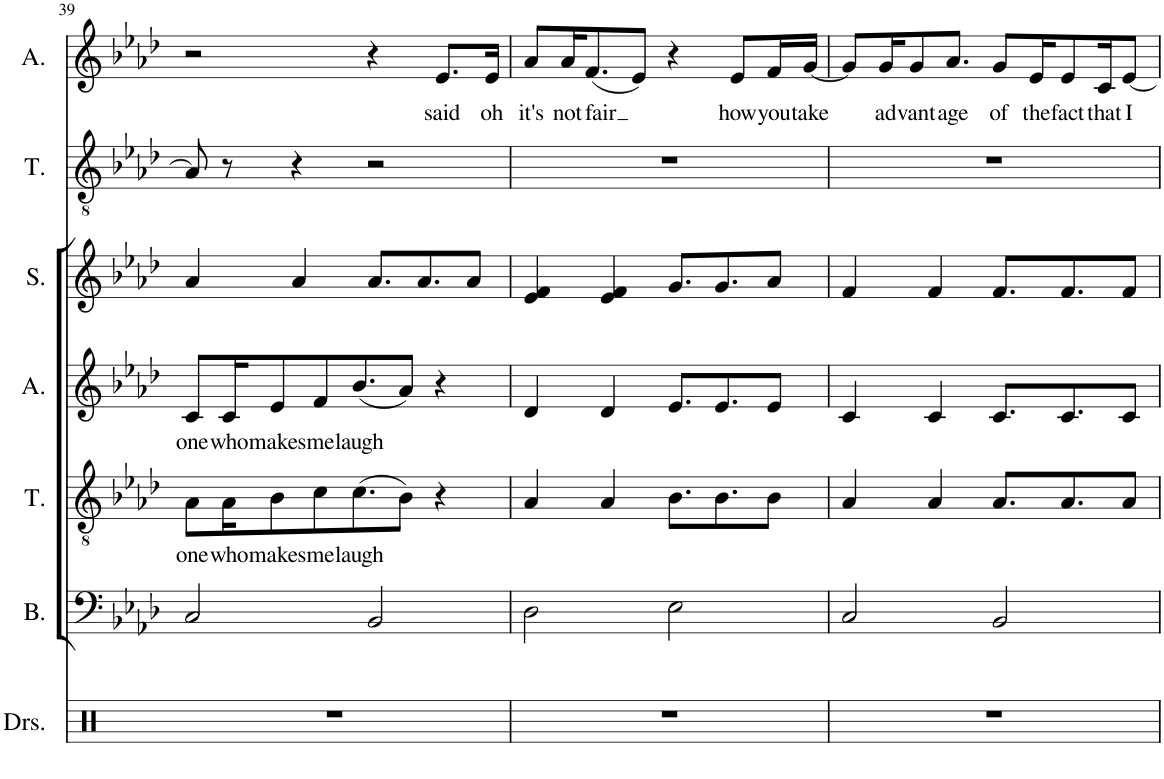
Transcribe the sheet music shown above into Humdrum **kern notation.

**kern	**kern	**kern	**text	**kern	**text	**kern	**kern	**kern	**text
*part7	*part6	*part5	*part5	*part4	*part4	*part3	*part2	*part1	*part1
*staff7	*staff6	*staff5	*staff5	*staff4	*staff4	*staff3	*staff2	*staff1	*staff1
*I"Drumset	*I"Bass	*I"Tenor	*	*I"Alto	*	*I"Soprano	*I"Tenor	*I"Alto	*
*I'Drs.	*I'B.	*I'T.	*	*I'A.	*	*I'S.	*I'T.	*I'A.	*
!!LO:PB:g=z
*clefX	*clefF4	*clefGv2	*	*clefG2	*	*clefG2	*clefGv2	*clefG2	*
*k[]	*k[b-e-a-d-]	*k[b-e-a-d-]	*	*k[b-e-a-d-]	*	*k[b-e-a-d-]	*k[b-e-a-d-]	*k[b-e-a-d-]	*
*M4/4	*M4/4	*M4/4	*	*M4/4	*	*M4/4	*M4/4	*M4/4	*
=39	=39	=39	=39	=39	=39	=39	=39	=39	=39
!	!	!	!LO:LY:b	!	!LO:LY:b	!	!	!	!
1r	2C/	8A-\L	one	8c/L	one	4a-/	8A-/]	2r	.
!	!	!	!LO:LY:b	!	!LO:LY:b	!	!	!	!
.	.	16A-\K	who	16c/K	who	.	8r	.	.
!	!	!	!LO:LY:b	!	!LO:LY:b	!	!	!	!
.	.	8B-\	makes	8e-/	makes	.	.	.	.
.	.	.	.	.	.	4a-/	4r	.	.
!	!	!	!LO:LY:b	!	!LO:LY:b	!	!	!	!
.	.	8c\	me	8f/	me	.	.	.	.
!	!	!	!LO:LY:b	!	!LO:LY:b	!	!	!	!
.	.	(8.c\	laugh	(8.b-/	laugh	.	.	.	.
.	2BB-/	.	.	.	.	8.a-/L	2r	4r	.
.	.	8B-\J)	.	8a-/J)	.	.	.	.	.
.	.	.	.	.	.	8.a-/	.	.	.
!	!	!	!	!	!	!	!	!	!LO:LY:b
.	.	4r	.	4r	.	.	.	8.e-/L	said
.	.	.	.	.	.	8a-/J	.	.	.
!	!	!	!	!	!	!	!	!	!LO:LY:b
.	.	.	.	.	.	.	.	16e-/Jk	oh
=40	=40	=40	=40	=40	=40	=40	=40	=40	=40
!	!	!	!	!	!	!	!	!	!LO:LY:b
1r	2D-\	4A-/	.	4d-/	.	4e-/ 4f/	1r	8a-/L	it's
!	!	!	!	!	!	!	!	!	!LO:LY:b
.	.	.	.	.	.	.	.	16a-/K	not
!	!	!	!	!	!	!	!	!	!LO:LY:b
.	.	.	.	.	.	.	.	(8.f/	fair
.	.	4A-/	.	4d-/	.	4e-/ 4f/	.	.	.
.	.	.	.	.	.	.	.	8e-/J)	.
.	2E-\	8.B-\L	.	8.e-/L	.	8.g/L	.	4r	.
.	.	8.B-\	.	8.e-/	.	8.g/	.	.	.
!	!	!	!	!	!	!	!	!	!LO:LY:b
.	.	.	.	.	.	.	.	8e-/L	how
!	!	!	!	!	!	!	!	!	!LO:LY:b
.	.	8B-\J	.	8e-/J	.	8a-/J	.	16f/L	you
!	!	!	!	!	!	!	!	!	!LO:LY:b
.	.	.	.	.	.	.	.	[16g/JJ	take
=41	=41	=41	=41	=41	=41	=41	=41	=41	=41
1r	2C/	4A-/	.	4c/	.	4f/	1r	8g/L]	.
!	!	!	!	!	!	!	!	!	!LO:LY:b
.	.	.	.	.	.	.	.	16g/K	ad-
!	!	!	!	!	!	!	!	!	!LO:LY:b
.	.	.	.	.	.	.	.	8g/	-vant-
.	.	4A-/	.	4c/	.	4f/	.	.	.
!	!	!	!	!	!	!	!	!	!LO:LY:b
.	.	.	.	.	.	.	.	8.a-/J	-age
!	!	!	!	!	!	!	!	!	!LO:LY:b
.	2BB-/	8.A-/L	.	8.c/L	.	8.f/L	.	8g/L	of
!	!	!	!	!	!	!	!	!	!LO:LY:b
.	.	.	.	.	.	.	.	16e-/K	the
!	!	!	!	!	!	!	!	!	!LO:LY:b
.	.	8.A-/	.	8.c/	.	8.f/	.	8e-/	fact
!	!	!	!	!	!	!	!	!	!LO:LY:b
.	.	.	.	.	.	.	.	16c/K	that
!	!	!	!	!	!	!	!	!	!LO:LY:b
.	.	8A-/J	.	8c/J	.	8f/J	.	[8e-/J	I
=	=	=	=	=	=	=	=	=	=
*-	*-	*-	*-	*-	*-	*-	*-	*-	*-
